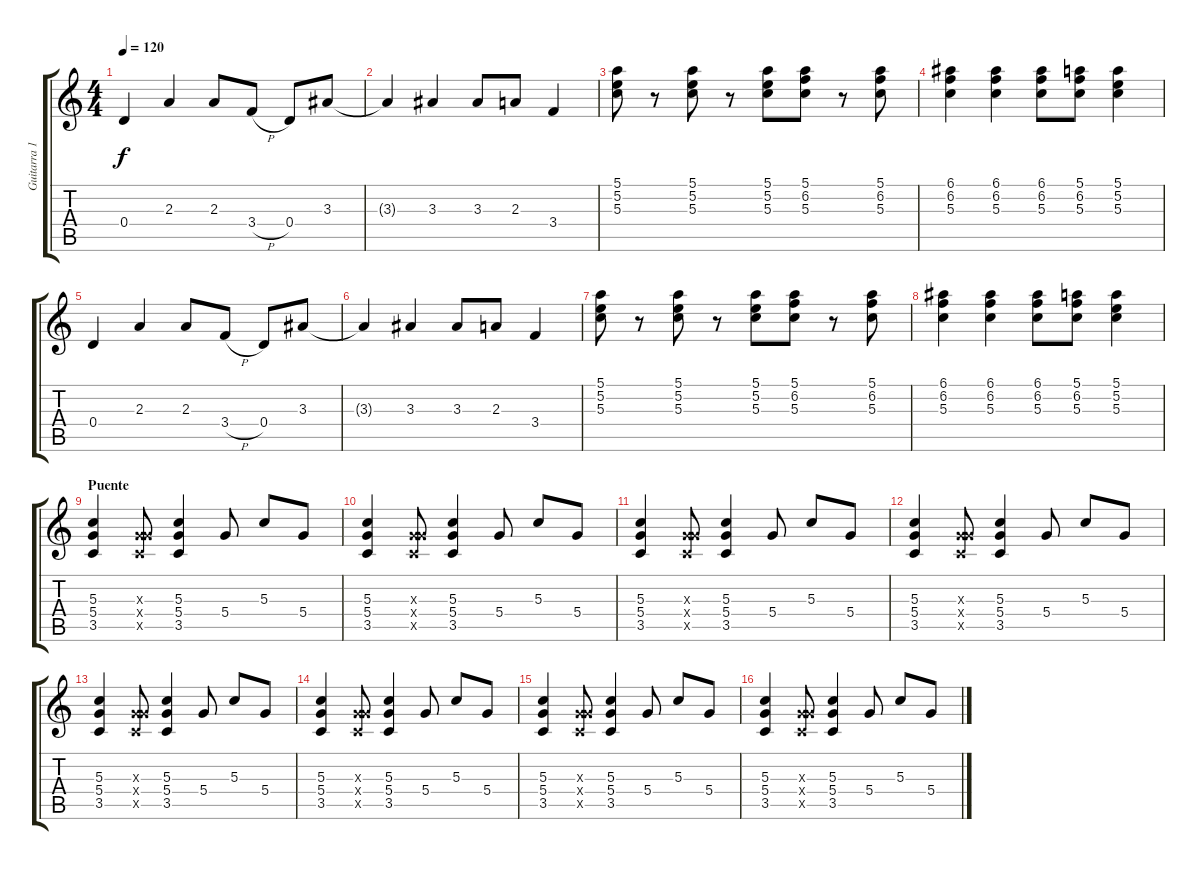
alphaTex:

\track ("Guitarra 1" "Guitarra 1") {instrument electricguitarclean}
\staff {score tabs}
\tuning (E4 B3 G3 D3 A2 E2) {hide}
\ts (4 4)
\tempo 120
\clef g2
\ks c
0.4.4{dy f} 2.3.4 2.3.8 3.4{h}.8 0.4.8 3.3.8 |
3.3{t}.4 3.3.4 3.3.8 2.3.8 3.4.4 |
(5.1 5.2 5.3).8 r.8 (5.1 5.2 5.3).8 r.8 (5.1 5.2 5.3).8 (5.1 6.2 5.3).8 r.8 (5.1 6.2 5.3).8 |
(6.1 6.2 5.3).4 (6.1 6.2 5.3).4 (6.1 6.2 5.3).8 (5.1 6.2 5.3).8 (5.1 5.2 5.3).4 |
0.4.4 2.3.4 2.3.8 3.4{h}.8 0.4.8 3.3.8 |
3.3{t}.4 3.3.4 3.3.8 2.3.8 3.4.4 |
(5.1 5.2 5.3).8 r.8 (5.1 5.2 5.3).8 r.8 (5.1 5.2 5.3).8 (5.1 6.2 5.3).8 r.8 (5.1 6.2 5.3).8 |
(6.1 6.2 5.3).4 (6.1 6.2 5.3).4 (6.1 6.2 5.3).8 (5.1 6.2 5.3).8 (5.1 5.2 5.3).4 |
\section ("" "Puente")
(5.3 5.4 3.5).4 (0.3{x} 5.4{x} 3.5{x}).8 (5.3 5.4 3.5).4 5.4.8 5.3.8 5.4.8 |
(5.3 5.4 3.5).4 (0.3{x} 5.4{x} 3.5{x}).8 (5.3 5.4 3.5).4 5.4.8 5.3.8 5.4.8 |
(5.3 5.4 3.5).4 (0.3{x} 5.4{x} 3.5{x}).8 (5.3 5.4 3.5).4 5.4.8 5.3.8 5.4.8 |
(5.3 5.4 3.5).4 (0.3{x} 5.4{x} 3.5{x}).8 (5.3 5.4 3.5).4 5.4.8 5.3.8 5.4.8 |
(5.3 5.4 3.5).4 (0.3{x} 5.4{x} 3.5{x}).8 (5.3 5.4 3.5).4 5.4.8 5.3.8 5.4.8 |
(5.3 5.4 3.5).4 (0.3{x} 5.4{x} 3.5{x}).8 (5.3 5.4 3.5).4 5.4.8 5.3.8 5.4.8 |
(5.3 5.4 3.5).4 (0.3{x} 5.4{x} 3.5{x}).8 (5.3 5.4 3.5).4 5.4.8 5.3.8 5.4.8 |
(5.3 5.4 3.5).4 (0.3{x} 5.4{x} 3.5{x}).8 (5.3 5.4 3.5).4 5.4.8 5.3.8 5.4.8
